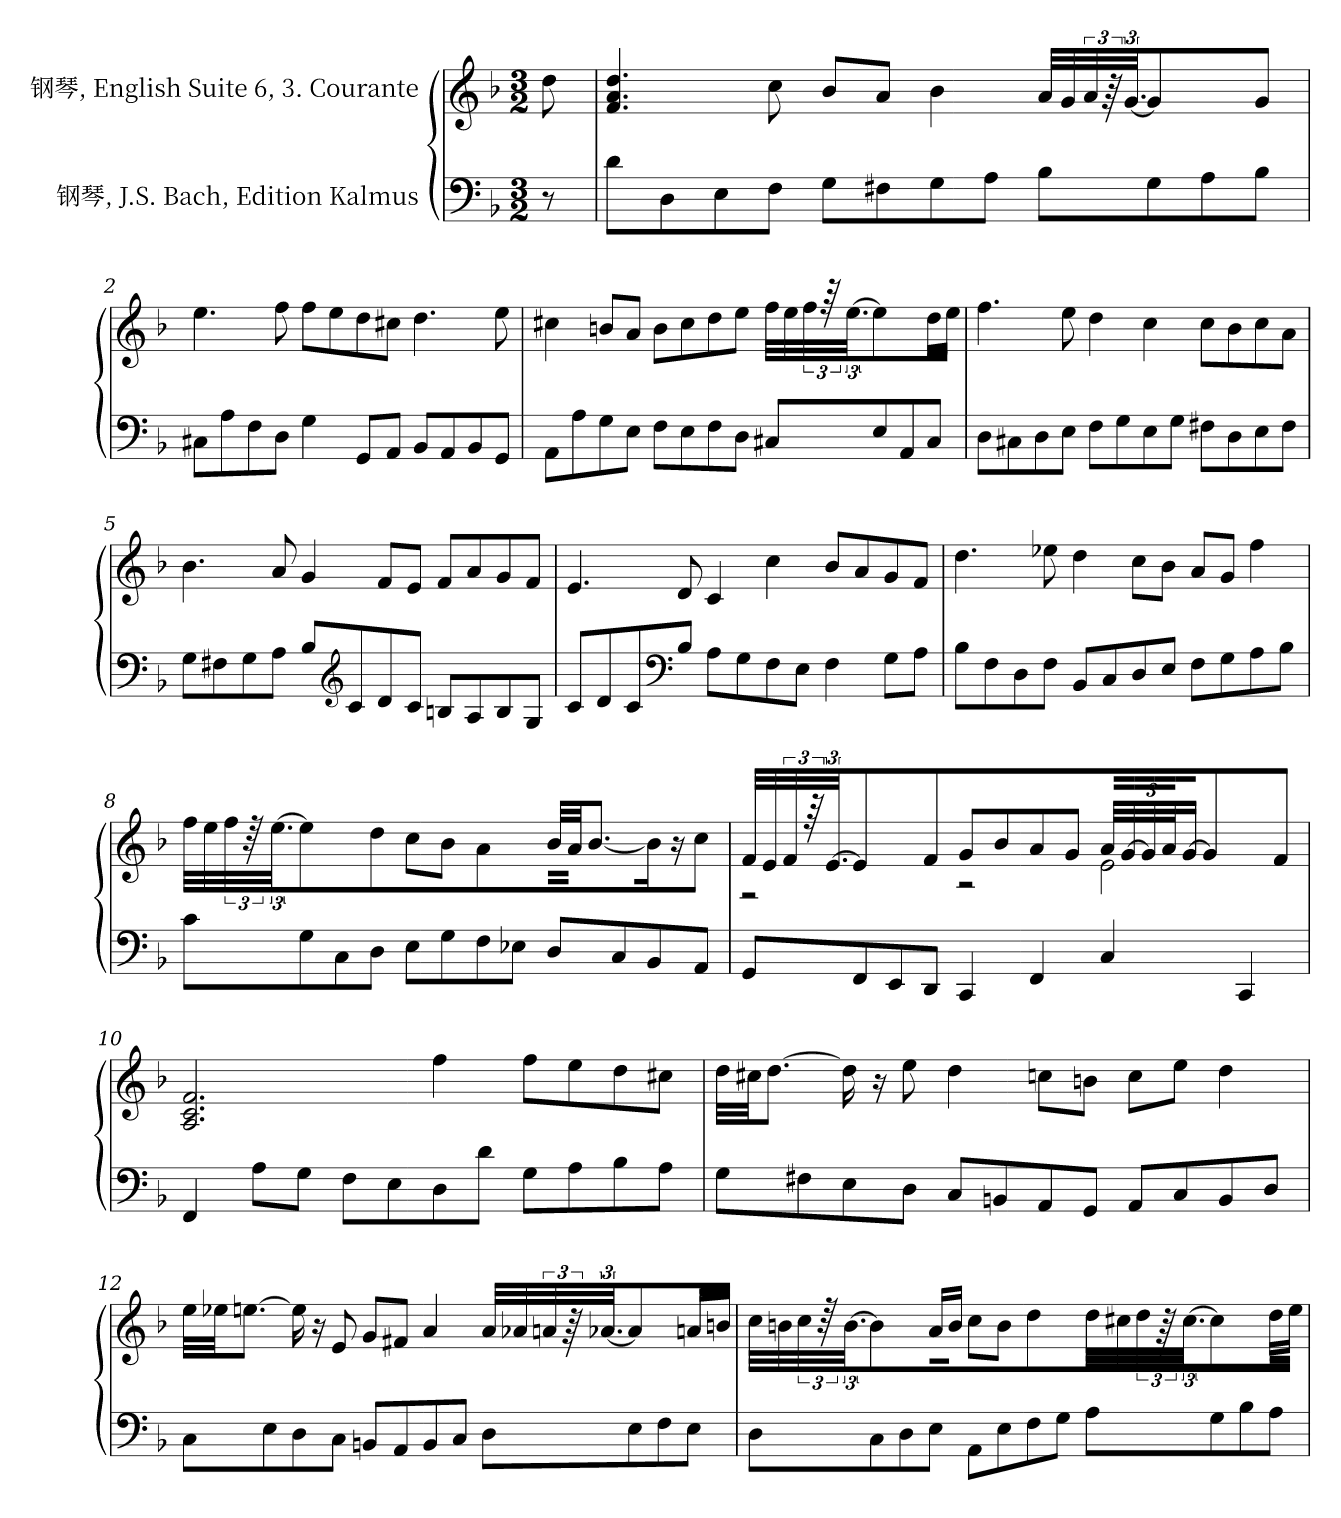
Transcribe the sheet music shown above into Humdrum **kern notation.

**kern	**kern
*part2	*part1
*staff2	*staff1
*I"钢琴, J.S. Bach, Edition Kalmus	*I"钢琴, English Suite 6, 3. Courante
*clefF4	*clefG2
*k[b-]	*k[b-]
*M3/2	*M3/2
*MM160	*MM160
=	=
8r	8dd\
=1	=1
8d\L	4.f/ 4.a/ 4.dd/
8D\	.
8E\	.
8F\J	8cc\
8G\L	8b-/L
8F#X\	8a/J
8G\	4b-\
8A\J	.
8B-\L	32a/LLL
.	32g/
.	48a/JJJ
.	96r
.	[48.g/
8G\	4g/]
8A\	.
8B-\J	8g/
!!LO:LB:g=z
=2	=2
8C#X\L	4.ee\
8A\	.
8F\	.
8D\J	8ff\
4G\	8ff\L
.	8ee\
8GG/L	8dd\
8AA/J	8cc#X\J
8BB-/L	4.dd\
8AA/	.
8BB-/	.
8GG/J	8ee\
=3	=3
8AA\L	4cc#X\
8A\	.
8G\	8bn/L
8E\J	8a/J
8F\L	8b\L
8E\	8cc#\
8F\	8dd\
8D\J	8ee\J
8C#X/L	32ff\LLL
.	32ee\
.	48ff\JJJ
.	96r
.	[48.ee\
8E/	4ee\]
8AA/	.
8C#/J	16dd\LL
.	16ee\JJ
!!LO:LB:g=z
=4	=4
8D\L	4.ff\
8C#X\	.
8D\	.
8E\J	8ee\
8F\L	4dd\
8G\	.
8E\	4cc\
8G\J	.
8F#X\L	8cc\L
8D\	8b-\
8E\	8cc\
8F#\J	8a\J
=5	=5
8G\L	4.b-\
8F#X\	.
8G\	.
8A\J	8a/
8B-/L	4g/
*clefG2	*
8c/	.
8d/	8f/L
8c/J	8e/J
8Bn/L	8f/L
8A/	8a/
8B/	8g/
8G/J	8f/J
!!LO:LB:g=z
=6	=6
8c/L	4.e/
8d/	.
8c/	.
*clefF4	*
8B-/J	8d/
8A\L	4c/
8G\	.
8F\	4cc\
8E\J	.
4F\	8b-/L
.	8a/
8G\L	8g/
8A\J	8f/J
=7	=7
8B-\L	4.dd\
8F\	.
8D\	.
8F\J	8ee-X\
8BB-/L	4dd\
8C/	.
8D/	8cc\L
8E/J	8b-\J
8F\L	8a/L
8G\	8g/J
8A\	4ff\
8B-\J	.
!!LO:LB:g=z
=8	=8
8c\L	32ff\LLL
.	32ee\
.	48ff\JJJ
.	96r
.	[48.ee\
8G\	4ee\]
8C\	.
8D\J	8dd\
8E\L	8cc\L
8G\	8b-\J
8F\	4a/
8E-X\J	.
8D/L	32b-/LLL
.	32a/JJ
.	[8.b-/J
8C/	.
8BB-/	16b-\]
.	16r
8AA/J	8cc\
=9	=9
*	*^
8GG/L	32f/LLL	2r
.	32e/	.
.	48f/JJJ	.
.	96r	.
.	[48.e/	.
8FF/	4e/]	.
8EE/	.	.
8DD/J	8f/	.
4CC/	8g/L	2r
.	8b-/	.
4FF/	8a/	.
.	8g/J	.
*	*Xbrackettup	*
4C/	48a/LLL	2e\
.	[48g/	.
.	48g/]	.
.	48a/J	.
.	[24g/JJ	.
.	4g/]	.
4CC/	.	.
.	8f/	.
*	*v	*v
!!LO:LB:g=z
=10	=10
4FF/	2.A/ 2.c/ 2.f/
8A\L	.
8G\J	.
8F\L	.
8E\	.
8D\	4ff\
8d\J	.
8G\L	8ff\L
8A\	8ee\
8B-\	8dd\
8A\J	8cc#X\J
=11	=11
8G\L	32dd\LLL
.	32cc#X\JJ
.	[8.dd\J
8F#X\	.
8E\	16dd\]
.	16r
8D\J	8ee\
8C/L	4dd\
8BBn/	.
8AA/	8ccn\L
8GG/J	8bn\J
8AA/L	8cc\L
8C/	8ee\J
8BB/	4dd\
8D/J	.
!!LO:PB:g=z
=12	=12
8C\L	32ee\LLL
.	32ee-X\JJ
.	[8.een\J
8E\	.
8D\	16ee\]
.	16r
8C\J	8e/
8BBn/L	8g/L
8AA/	8f#X/J
8BB/	4a/
8C/J	.
8D\L	32a/LLL
.	32a-X/
*	*brackettup
.	48an/JJJ
.	96r
.	[48.a-X/
8E\	4a-/]
8F\	.
8E\J	16an/LL
.	16bn/JJ
!!LO:LB:g=z
=13	=13
8D\L	32cc\LLL
.	32bn\
.	48cc\JJJ
.	96r
.	[48.b\
8C\	4b\]
8D\	.
8E\J	16a/LL
.	16b/JJ
8AA\L	8cc\L
8E\	8b\J
8F\	4dd\
8G\J	.
8A\L	32dd\LLL
.	32cc#X\
.	48dd\JJJ
.	96r
.	[48.cc#\
8G\	4cc#\]
8B-\	.
8A\J	16dd\LL
.	16ee\JJ
=	=
*-	*-
